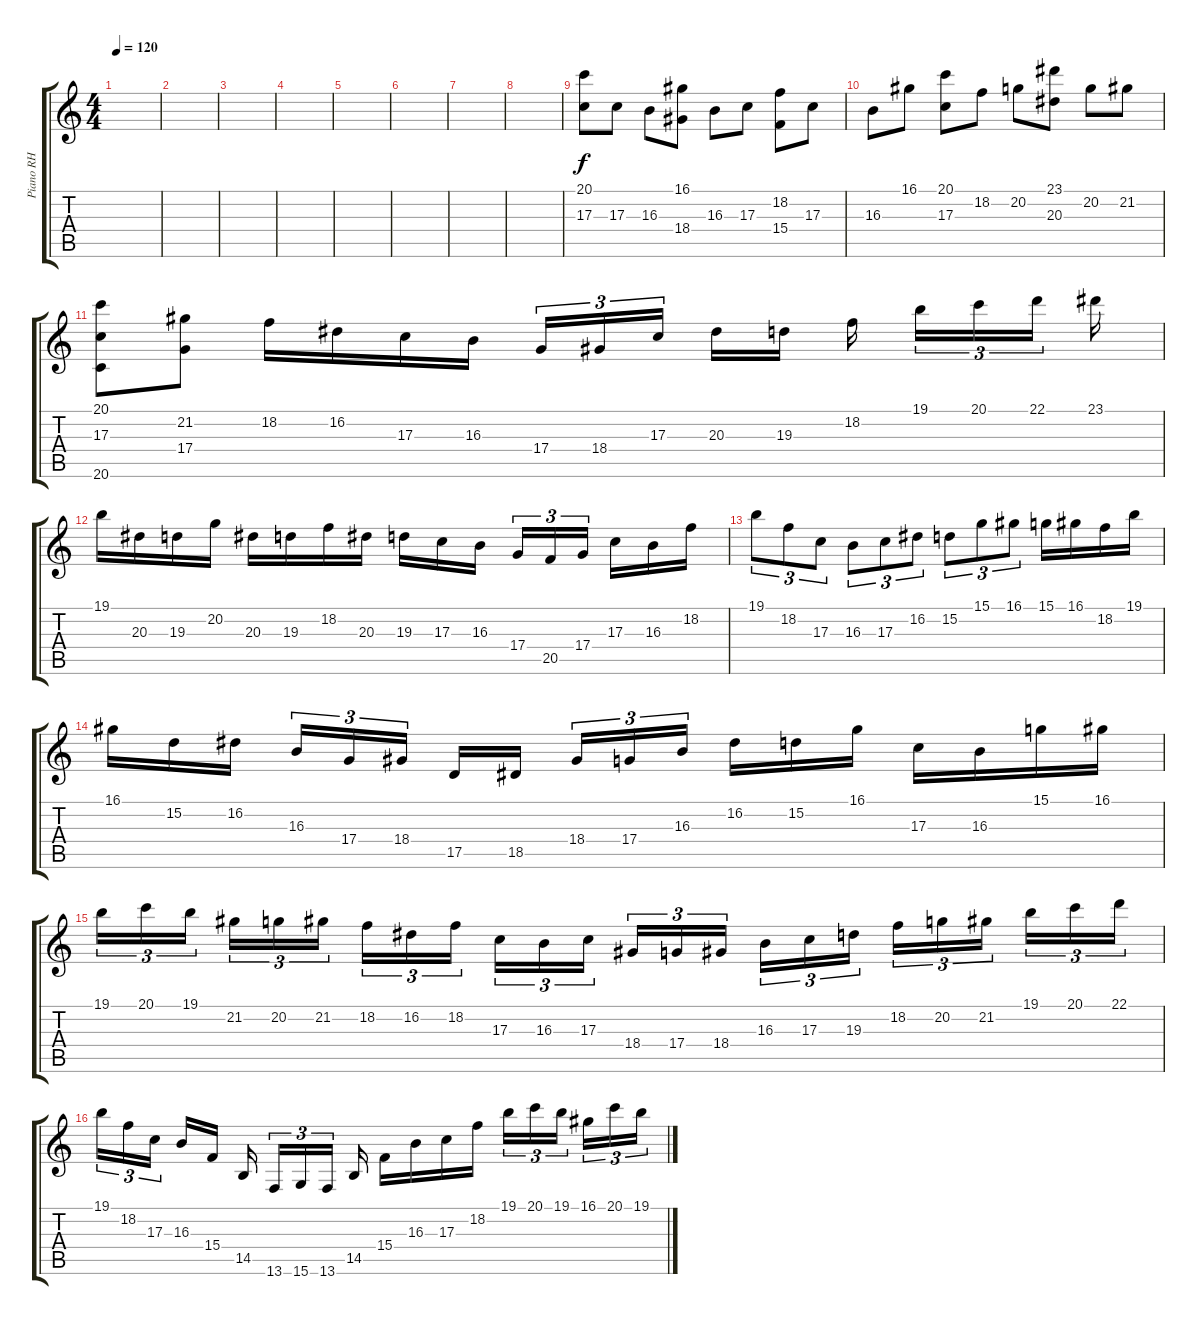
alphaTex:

\track ("Piano RH" "Piano RH") {instrument acousticgrandpiano}
\staff {score tabs}
\tuning (E4 B3 G3 D3 A2 E2) {hide}
\ts (4 4)
\tempo 120
\clef g2
\ks c
|
|
|
|
|
|
|
|
(20.1 17.3).8{balance 8} 17.3.8 16.3.8 (16.1 18.4).8 16.3.8 17.3.8 (18.2 15.4).8 17.3.8 |
16.3.8 16.1.8 (20.1 17.3).8 18.2.8 20.2.8 (23.1 20.3).8 20.2.8 21.2.8 |
(20.1 17.3 20.6).8 (21.2 17.4).8 18.2.16 16.2.16 17.3.16 16.3.16 17.4.16{tu (3 2)} 18.4.16{tu (3 2)} 17.3.16{tu (3 2)} 20.3.16 19.3.16 18.2.16 19.1.16{tu (3 2)} 20.1.16{tu (3 2)} 22.1.16{tu (3 2)} 23.1.16 |
19.1.16 20.3.16 19.3.16 20.2.16 20.3.16 19.3.16 18.2.16 20.3.16 19.3.16 17.3.16 16.3.16 17.4.16{tu (3 2)} 20.5.16{tu (3 2)} 17.4.16{tu (3 2)} 17.3.16 16.3.16 18.2.16 |
19.1.8{tu (3 2)} 18.2.8{tu (3 2)} 17.3.8{tu (3 2)} 16.3.8{tu (3 2)} 17.3.8{tu (3 2)} 16.2.8{tu (3 2)} 15.2.8{tu (3 2)} 15.1.8{tu (3 2)} 16.1.8{tu (3 2)} 15.1.16 16.1.16 18.2.16 19.1.16 |
16.1.16 15.2.16 16.2.16 16.3.16{tu (3 2)} 17.4.16{tu (3 2)} 18.4.16{tu (3 2)} 17.5.16 18.5.16 18.4.16{tu (3 2)} 17.4.16{tu (3 2)} 16.3.16{tu (3 2)} 16.2.16 15.2.16 16.1.16 17.3.16 16.3.16 15.1.16 16.1.16 |
19.1.16{tu (3 2)} 20.1.16{tu (3 2)} 19.1.16{tu (3 2)} 21.2.16{tu (3 2)} 20.2.16{tu (3 2)} 21.2.16{tu (3 2)} 18.2.16{tu (3 2)} 16.2.16{tu (3 2)} 18.2.16{tu (3 2)} 17.3.16{tu (3 2)} 16.3.16{tu (3 2)} 17.3.16{tu (3 2)} 18.4.16{tu (3 2)} 17.4.16{tu (3 2)} 18.4.16{tu (3 2)} 16.3.16{tu (3 2)} 17.3.16{tu (3 2)} 19.3.16{tu (3 2)} 18.2.16{tu (3 2)} 20.2.16{tu (3 2)} 21.2.16{tu (3 2)} 19.1.16{tu (3 2)} 20.1.16{tu (3 2)} 22.1.16{tu (3 2)} |
19.1.16{tu (3 2)} 18.2.16{tu (3 2)} 17.3.16{tu (3 2)} 16.3.16 15.4.16 14.5.16 13.6.16{tu (3 2)} 15.6.16{tu (3 2)} 13.6.16{tu (3 2)} 14.5.16 15.4.16 16.3.16 17.3.16 18.2.16 19.1.16{tu (3 2)} 20.1.16{tu (3 2)} 19.1.16{tu (3 2)} 16.1.16{tu (3 2)} 20.1.16{tu (3 2)} 19.1.16{tu (3 2)}
